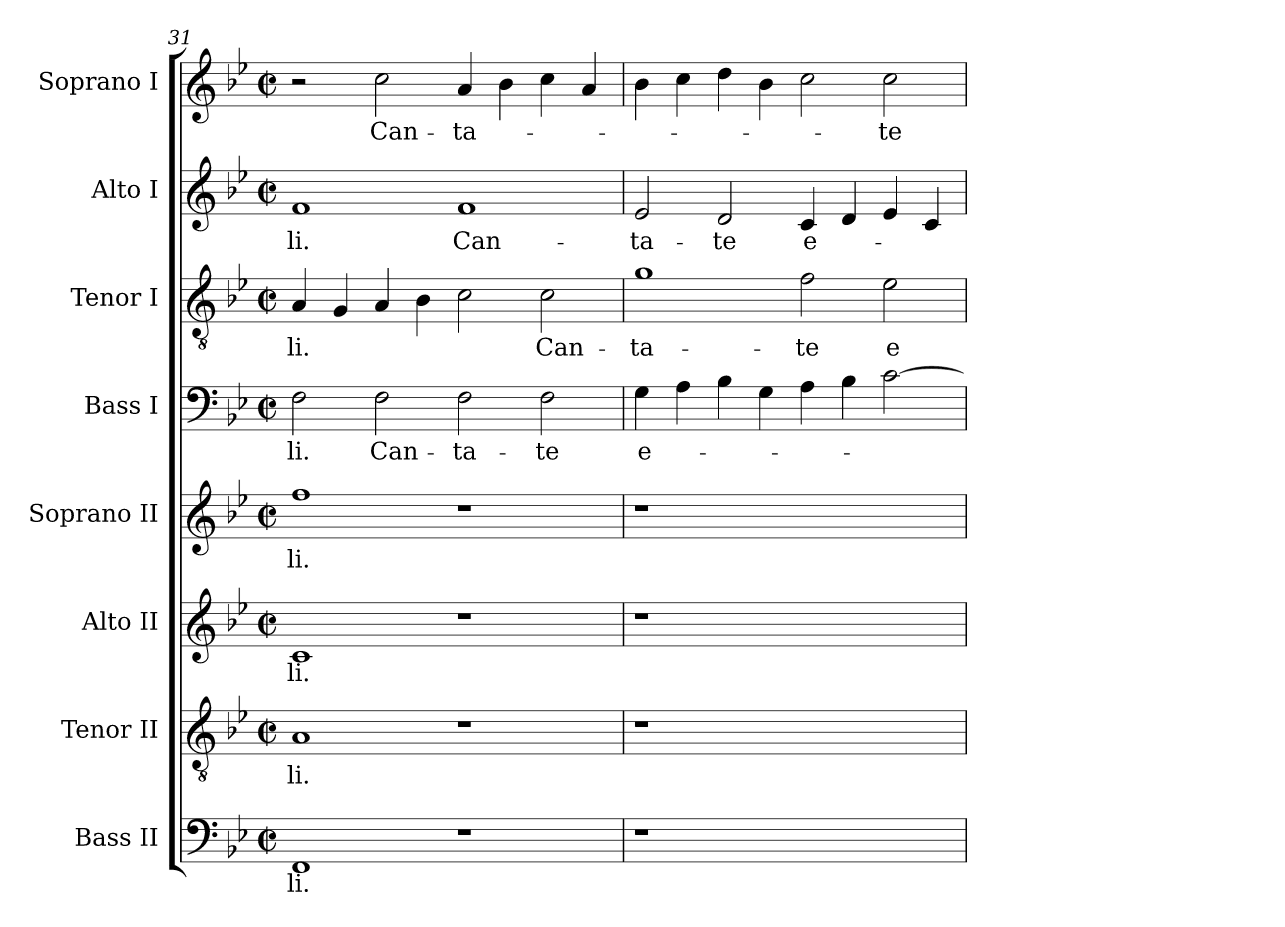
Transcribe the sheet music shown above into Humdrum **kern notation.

**kern	**text	**kern	**text	**kern	**text	**kern	**text	**kern	**text	**kern	**text	**kern	**text	**kern	**text
*part8	*part8	*part7	*part7	*part6	*part6	*part5	*part5	*part4	*part4	*part3	*part3	*part2	*part2	*part1	*part1
*staff8	*staff8	*staff7	*staff7	*staff6	*staff6	*staff5	*staff5	*staff4	*staff4	*staff3	*staff3	*staff2	*staff2	*staff1	*staff1
*I"Bass II	*	*I"Tenor II	*	*I"Alto II	*	*I"Soprano II	*	*I"Bass I	*	*I"Tenor I	*	*I"Alto I	*	*I"Soprano I	*
!!LO:PB:g=z
*clefF4	*	*clefGv2	*	*clefG2	*	*clefG2	*	*clefF4	*	*clefGv2	*	*clefG2	*	*clefG2	*
*k[b-e-]	*	*k[b-e-]	*	*k[b-e-]	*	*k[b-e-]	*	*k[b-e-]	*	*k[b-e-]	*	*k[b-e-]	*	*k[b-e-]	*
*B-:	*	*B-:	*	*B-:	*	*B-:	*	*B-:	*	*B-:	*	*B-:	*	*B-:	*
*M2/2	*	*M2/2	*	*M2/2	*	*M2/2	*	*M2/2	*	*M2/2	*	*M2/2	*	*M2/2	*
*met(c|)	*	*met(c|)	*	*met(c|)	*	*met(c|)	*	*met(c|)	*	*met(c|)	*	*met(c|)	*	*met(c|)	*
=31	=31	=31	=31	=31	=31	=31	=31	=31	=31	=31	=31	=31	=31	=31	=31
!	!LO:LY:b:color=#000000	!	!	!	!	!	!	!	!	!	!	!	!	!	!
!	!	!	!LO:LY:b:color=#000000	!	!	!	!	!	!	!	!	!	!	!	!
!	!	!	!	!	!LO:LY:b:color=#000000	!	!	!	!	!	!	!	!	!	!
!	!	!	!	!	!	!	!LO:LY:b:color=#000000	!	!	!	!	!	!	!	!
!	!	!	!	!	!	!	!	!	!LO:LY:b:color=#000000	!	!	!	!	!	!
!	!	!	!	!	!	!	!	!	!	!	!LO:LY:b:color=#000000	!	!	!	!
!	!	!	!	!	!	!	!	!	!	!	!	!	!LO:LY:b:color=#000000	!	!
1FFi	-li.	1Ai	-li.	1ci	-li.	1ffi	-li.	2Fi\	-li.	4Ai/	-li.	1fi	-li.	2r	.
.	.	.	.	.	.	.	.	.	.	4Gi/	.	.	.	.	.
!	!	!	!	!	!	!	!	!	!LO:LY:b:color=#000000	!	!	!	!	!	!
!	!	!	!	!	!	!	!	!	!	!	!	!	!	!	!LO:LY:b:color=#000000
.	.	.	.	.	.	.	.	2Fi\	Can-	4Ai/	.	.	.	2cci\	Can-
.	.	.	.	.	.	.	.	.	.	4B-i\	.	.	.	.	.
!	!	!	!	!	!	!	!	!	!LO:LY:b:color=#000000	!	!	!	!	!	!
!	!	!	!	!	!	!	!	!	!	!	!	!	!LO:LY:b:color=#000000	!	!
!	!	!	!	!	!	!	!	!	!	!	!	!	!	!	!LO:LY:b:color=#000000
1r	.	1r	.	1r	.	1r	.	2Fi\	-ta-	2ci\	.	1fi	Can-	4ai/	-ta-
.	.	.	.	.	.	.	.	.	.	.	.	.	.	4b-i\	.
!	!	!	!	!	!	!	!	!	!LO:LY:b:color=#000000	!	!	!	!	!	!
!	!	!	!	!	!	!	!	!	!	!	!LO:LY:b:color=#000000	!	!	!	!
.	.	.	.	.	.	.	.	2Fi\	-te	2ci\	Can-	.	.	4cci\	.
.	.	.	.	.	.	.	.	.	.	.	.	.	.	4ai/	.
=32	=32	=32	=32	=32	=32	=32	=32	=32	=32	=32	=32	=32	=32	=32	=32
!LO:N:vis=1	!	!LO:N:vis=1	!	!LO:N:vis=1	!	!LO:N:vis=1	!	!	!	!	!	!	!	!	!
!	!	!	!	!	!	!	!	!	!LO:LY:b:color=#000000	!	!	!	!	!	!
!	!	!	!	!	!	!	!	!	!	!	!LO:LY:b:color=#000000	!	!	!	!
!	!	!	!	!	!	!	!	!	!	!	!	!	!LO:LY:b:color=#000000	!	!
1r	.	1r	.	1r	.	1r	.	4Gi\	e-	1gi	-ta-	2e-i/	-ta-	4b-i\	.
.	.	.	.	.	.	.	.	4Ai\	.	.	.	.	.	4cci\	.
!	!	!	!	!	!	!	!	!	!	!	!	!	!LO:LY:b:color=#000000	!	!
.	.	.	.	.	.	.	.	4B-i\	.	.	.	2di/	-te	4ddi\	.
.	.	.	.	.	.	.	.	4Gi\	.	.	.	.	.	4b-i\	.
!	!	!	!	!	!	!	!	!	!	!	!LO:LY:b:color=#000000	!	!	!	!
!	!	!	!	!	!	!	!	!	!	!	!	!	!LO:LY:b:color=#000000	!	!
1ryy	.	1ryy	.	1ryy	.	1ryy	.	4Ai\	.	2fi\	-te	4ci/	e-	2cci\	.
.	.	.	.	.	.	.	.	4B-i\	.	.	.	4di/	.	.	.
!	!	!	!	!	!	!	!	!	!	!	!LO:LY:b:color=#000000	!	!	!	!
!	!	!	!	!	!	!	!	!	!	!	!	!	!	!	!LO:LY:b:color=#000000
.	.	.	.	.	.	.	.	[>2ci\	.	2e-i\	e-	4e-i/	.	2cci\	-te
.	.	.	.	.	.	.	.	.	.	.	.	4ci/	.	.	.
=	=	=	=	=	=	=	=	=	=	=	=	=	=	=	=
*-	*-	*-	*-	*-	*-	*-	*-	*-	*-	*-	*-	*-	*-	*-	*-
